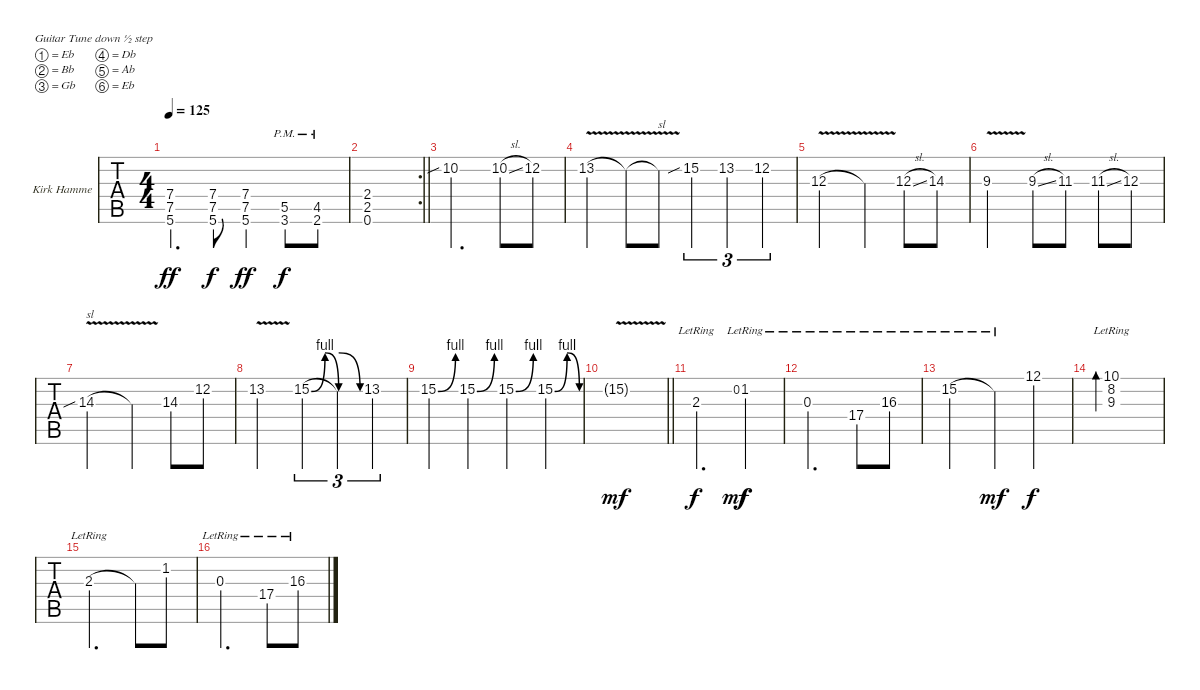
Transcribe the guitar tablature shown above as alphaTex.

\bracketExtendMode groupsimilarinstruments
\firstSystemTrackNameOrientation horizontal
\otherSystemsTrackNameOrientation horizontal
\track ("Kirk Hammett" "Kirk Hamme") {instrument distortionguitar}
\staff {tabs}
\tuning (Eb4 Bb3 Gb3 Db3 Ab2 Eb2)
\ts (4 4)
\tempo 125
\clef g2
\ks aminor
(7.4{ac} 7.5{ac} 5.6).4{d dy ff} (7.4 7.5 5.6).8{dy f} (7.4{ac} 7.5{ac} 5.6).4{dy ff} (5.5{pm} 3.6{pm}).8{dy f} (4.5{pm} 2.6{pm}).8 |
\rc 2
\barLineRight lightlight
(2.4 2.5 0.6).1 |
10.2{sib}.2{d} 10.2{sl}.8 12.2.8 |
13.2{v}.4 13.2{v t}.8 13.2{v t}.8{txt "sl"} 15.2{sib}.4{tu (3 2)} 13.2.4{tu (3 2)} 12.2.4{tu (3 2)} |
12.3{v}.2 12.3{v t}.4 12.3{sl}.8 14.3.8 |
9.3{v}.2 9.3{sl}.8 11.3.8 11.3{sl}.8 12.3.8 |
14.3{v sib}.2{txt "sl"} 14.3{v t}.4 14.3.8 12.2.8 |
13.2{v}.2 15.2{be (bendrelease 0 0 30 4 30 4 60 0)}.4{tu (3 2)} 15.2{be (release 0 4 60 0) t}.4{tu (3 2)} 13.2.4{tu (3 2)} |
15.2{be (bend 0 0 60 4)}.4 15.2{be (bend 0 0 60 4)}.4 15.2{be (bend 0 0 60 4)}.4 15.2{be (bendrelease 0 0 30 4 30 4 60 0)}.4 |
\barLineRight lightlight
15.2{v g}.1{dy mf} |
2.3{lr}.2{d dy f} 0.2.8{gr dy mf} 1.2{lr}.4{dy f} |
0.3{lr}.2{d} 17.4{lr}.8 16.3{lr}.8 |
15.2{lr}.2 15.2{lr t}.4{dy mf} 12.1{st}.4{dy f} |
(10.1{lr} 8.2{lr} 9.3{lr}).1{bd 119} |
2.3{lr}.2{d} 2.3{t}.8 1.2.8 |
0.3{lr}.2{d} 17.4{lr}.8 16.3{lr}.8
